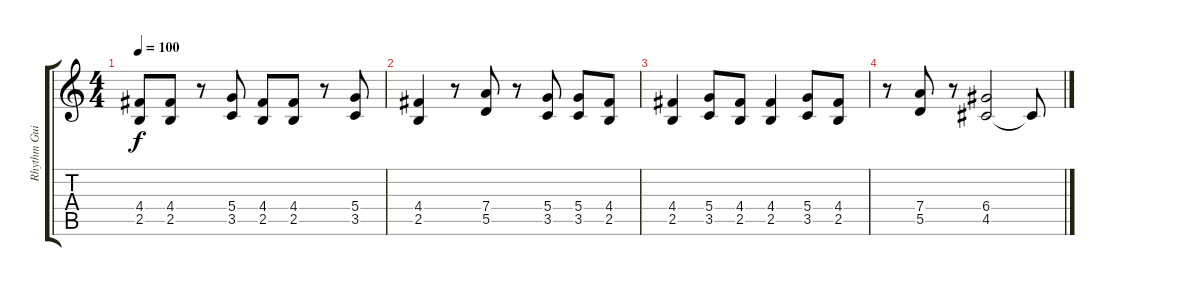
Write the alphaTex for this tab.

\track ("Rhythm Guitar 1" "Rhythm Gui") {instrument distortionguitar}
\staff {score tabs}
\tuning (E4 B3 G3 D3 A2 E2) {hide}
\ts (4 4)
\tempo 100
\clef g2
\ks c
(4.4 2.5).8{dy f} (4.4 2.5).8 r.8 (5.4 3.5).8 (4.4 2.5).8 (4.4 2.5).8 r.8 (5.4 3.5).8 |
(4.4 2.5).4 r.8 (7.4 5.5).8 r.8 (5.4 3.5).8 (5.4 3.5).8 (4.4 2.5).8 |
(4.4 2.5).4 (5.4 3.5).8 (4.4 2.5).8 (4.4 2.5).4 (5.4 3.5).8 (4.4 2.5).8 |
r.8 (7.4 5.5).8 r.8 (6.4 4.5).2 4.5{t}.8
